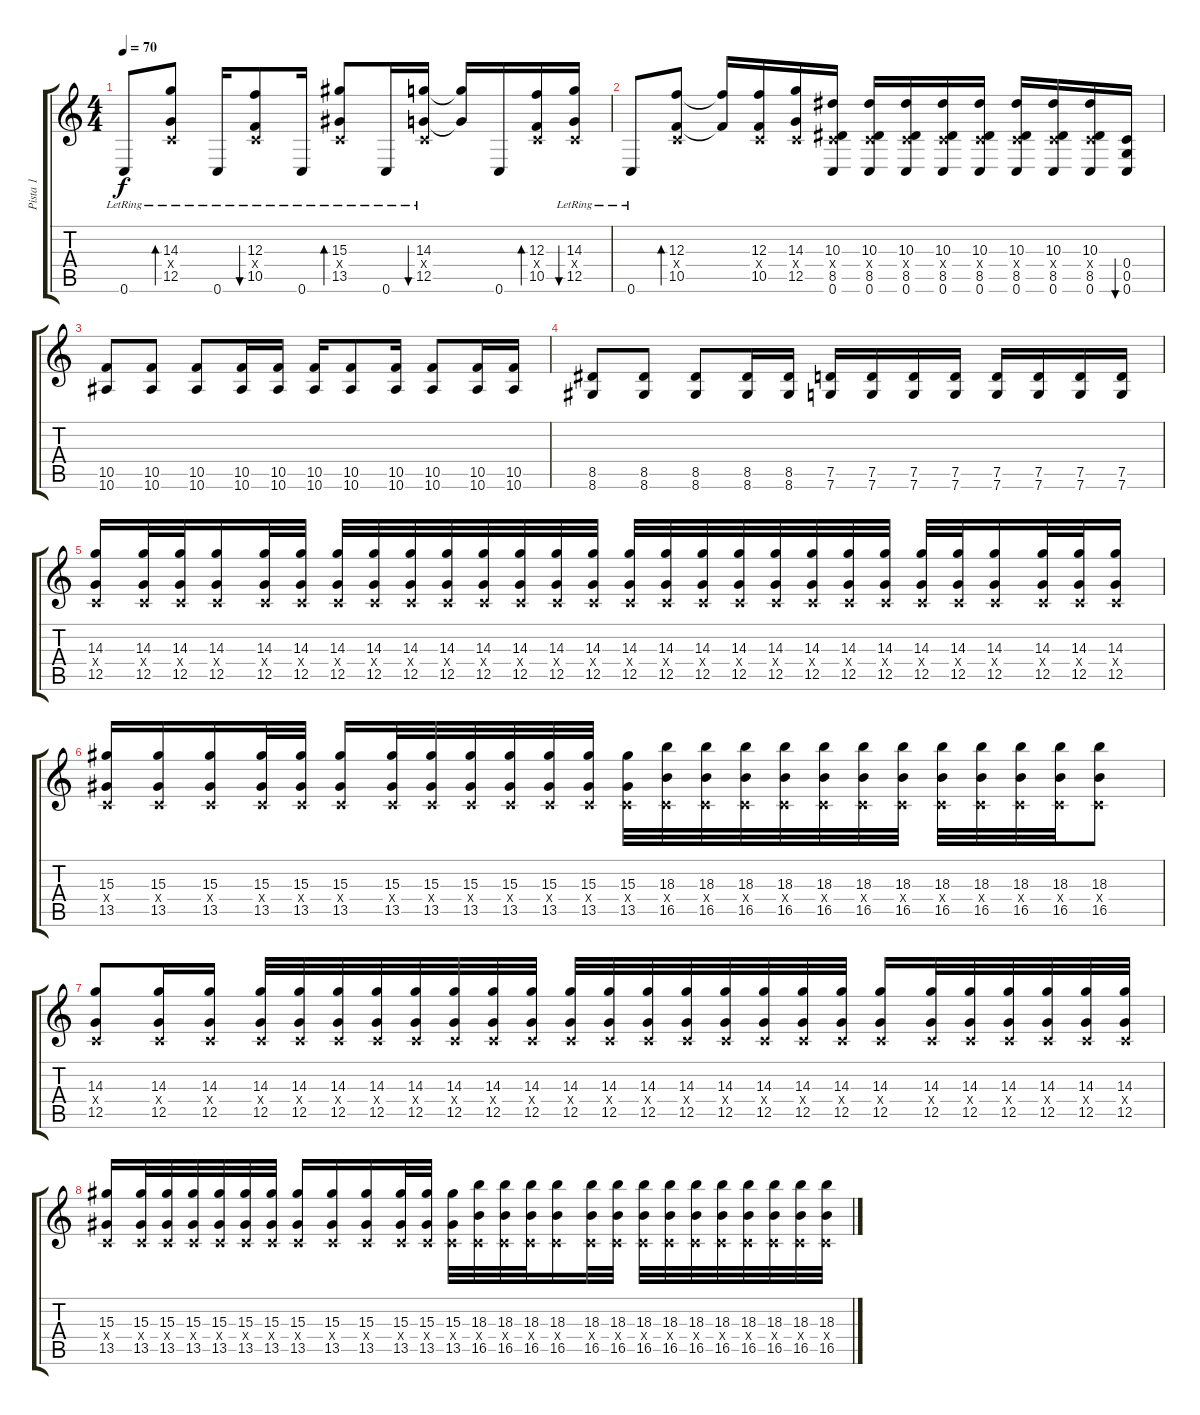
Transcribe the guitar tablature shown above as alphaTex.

\track ("Pista 1" "Pista 1") {instrument distortionguitar}
\staff {score tabs}
\tuning (D4 A3 F3 C3 G2 C2) {hide}
\ts (4 4)
\tempo 70
\clef g2
\ks c
0.6{lr}.8{dy f volume 11 instrument acousticguitarsteel} (14.3{lr} 0.4{x} 12.5{lr}).8{bd 60} 0.6{lr}.16 (12.3{lr} 0.4{x} 10.5{lr}).8{bu 60} 0.6{lr}.16 (15.3{lr} 0.4{x} 13.5{lr}).8{bd 60} 0.6{lr}.16 (14.3{lr} 0.4{x} 12.5{lr}).16{bu 60} (14.3{t} 12.5{t}).16 0.6.16 (12.3 0.4{x} 10.5).16{bd 60} (14.3{lr} 0.4{x} 12.5{lr}).16{bu 60} |
0.6{lr}.8 (12.3 0.4{x} 10.5).8{bd 60} (12.3{t} 10.5{t}).16 (12.3 0.4{x} 10.5).16 (14.3 0.4{x} 12.5).16 (10.3 0.4{x} 8.5 0.6).16 (10.3 0.4{x} 8.5 0.6).16 (10.3 0.4{x} 8.5 0.6).16 (10.3 0.4{x} 8.5 0.6).16 (10.3 0.4{x} 8.5 0.6).16 (10.3 0.4{x} 8.5 0.6).16 (10.3 0.4{x} 8.5 0.6).16 (10.3 0.4{x} 8.5 0.6).16 (0.4 0.5 0.6).16{bu 60} |
(10.5 10.6).8{volume 16 instrument distortionguitar} (10.5 10.6).8 (10.5 10.6).8 (10.5 10.6).16 (10.5 10.6).16 (10.5 10.6).16 (10.5 10.6).8 (10.5 10.6).16 (10.5 10.6).8 (10.5 10.6).16 (10.5 10.6).16 |
(8.5 8.6).8 (8.5 8.6).8 (8.5 8.6).8 (8.5 8.6).16 (8.5 8.6).16 (7.5 7.6).16 (7.5 7.6).16 (7.5 7.6).16 (7.5 7.6).16 (7.5 7.6).16 (7.5 7.6).16 (7.5 7.6).16 (7.5 7.6).16 |
(14.3 0.4{x} 12.5).16{volume 14 instrument overdrivenguitar} (14.3 0.4{x} 12.5).32 (14.3 0.4{x} 12.5).32 (14.3 0.4{x} 12.5).16 (14.3 0.4{x} 12.5).32 (14.3 0.4{x} 12.5).32 (14.3 0.4{x} 12.5).32 (14.3 0.4{x} 12.5).32 (14.3 0.4{x} 12.5).32 (14.3 0.4{x} 12.5).32 (14.3 0.4{x} 12.5).32 (14.3 0.4{x} 12.5).32 (14.3 0.4{x} 12.5).32 (14.3 0.4{x} 12.5).32 (14.3 0.4{x} 12.5).32 (14.3 0.4{x} 12.5).32 (14.3 0.4{x} 12.5).32 (14.3 0.4{x} 12.5).32 (14.3 0.4{x} 12.5).32 (14.3 0.4{x} 12.5).32 (14.3 0.4{x} 12.5).32 (14.3 0.4{x} 12.5).32 (14.3 0.4{x} 12.5).32 (14.3 0.4{x} 12.5).32 (14.3 0.4{x} 12.5).16 (14.3 0.4{x} 12.5).32 (14.3 0.4{x} 12.5).32 (14.3 0.4{x} 12.5).16 |
(15.3 0.4{x} 13.5).16 (15.3 0.4{x} 13.5).16 (15.3 0.4{x} 13.5).16 (15.3 0.4{x} 13.5).32 (15.3 0.4{x} 13.5).32 (15.3 0.4{x} 13.5).16 (15.3 0.4{x} 13.5).32 (15.3 0.4{x} 13.5).32 (15.3 0.4{x} 13.5).32 (15.3 0.4{x} 13.5).32 (15.3 0.4{x} 13.5).32 (15.3 0.4{x} 13.5).32 (15.3 0.4{x} 13.5).32 (18.3 0.4{x} 16.5).32 (18.3 0.4{x} 16.5).32 (18.3 0.4{x} 16.5).32 (18.3 0.4{x} 16.5).32 (18.3 0.4{x} 16.5).32 (18.3 0.4{x} 16.5).32 (18.3 0.4{x} 16.5).32 (18.3 0.4{x} 16.5).32 (18.3 0.4{x} 16.5).32 (18.3 0.4{x} 16.5).32 (18.3 0.4{x} 16.5).32 (18.3 0.4{x} 16.5).8 |
(14.3 0.4{x} 12.5).8 (14.3 0.4{x} 12.5).16 (14.3 0.4{x} 12.5).16 (14.3 0.4{x} 12.5).32 (14.3 0.4{x} 12.5).32 (14.3 0.4{x} 12.5).32 (14.3 0.4{x} 12.5).32 (14.3 0.4{x} 12.5).32 (14.3 0.4{x} 12.5).32 (14.3 0.4{x} 12.5).32 (14.3 0.4{x} 12.5).32 (14.3 0.4{x} 12.5).32 (14.3 0.4{x} 12.5).32 (14.3 0.4{x} 12.5).32 (14.3 0.4{x} 12.5).32 (14.3 0.4{x} 12.5).32 (14.3 0.4{x} 12.5).32 (14.3 0.4{x} 12.5).32 (14.3 0.4{x} 12.5).32 (14.3 0.4{x} 12.5).16 (14.3 0.4{x} 12.5).32 (14.3 0.4{x} 12.5).32 (14.3 0.4{x} 12.5).32 (14.3 0.4{x} 12.5).32 (14.3 0.4{x} 12.5).32 (14.3 0.4{x} 12.5).32 |
(15.3 0.4{x} 13.5).16 (15.3 0.4{x} 13.5).32 (15.3 0.4{x} 13.5).32 (15.3 0.4{x} 13.5).32 (15.3 0.4{x} 13.5).32 (15.3 0.4{x} 13.5).32 (15.3 0.4{x} 13.5).32 (15.3 0.4{x} 13.5).16 (15.3 0.4{x} 13.5).16 (15.3 0.4{x} 13.5).16 (15.3 0.4{x} 13.5).32 (15.3 0.4{x} 13.5).32 (15.3 0.4{x} 13.5).32 (18.3 0.4{x} 16.5).32 (18.3 0.4{x} 16.5).32 (18.3 0.4{x} 16.5).32 (18.3 0.4{x} 16.5).16 (18.3 0.4{x} 16.5).32 (18.3 0.4{x} 16.5).32 (18.3 0.4{x} 16.5).32 (18.3 0.4{x} 16.5).32 (18.3 0.4{x} 16.5).32 (18.3 0.4{x} 16.5).32 (18.3 0.4{x} 16.5).32 (18.3 0.4{x} 16.5).32 (18.3 0.4{x} 16.5).32 (18.3 0.4{x} 16.5).32
